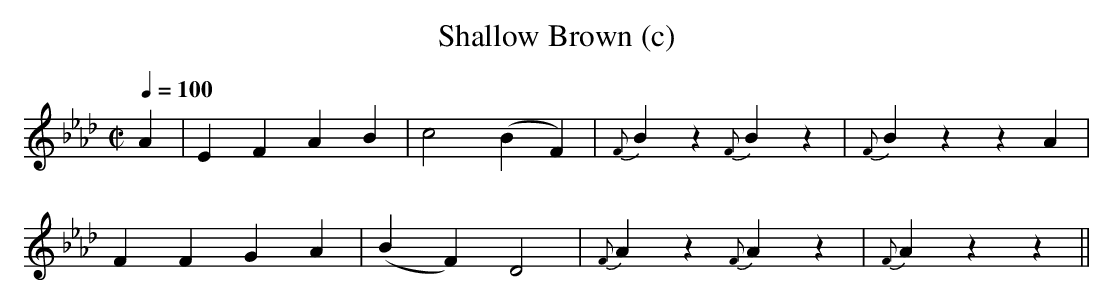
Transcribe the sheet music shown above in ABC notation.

X:1
T:Shallow Brown (c)
M:C|
L:1/4
Q:1/4=100
K:Ab
A|\
EF AB|c2(BF)|{F}Bz {F}Bz|{F}Bz zA|
FF GA|(BF) D2|{F}Az {F}Az|{F}Az z||
